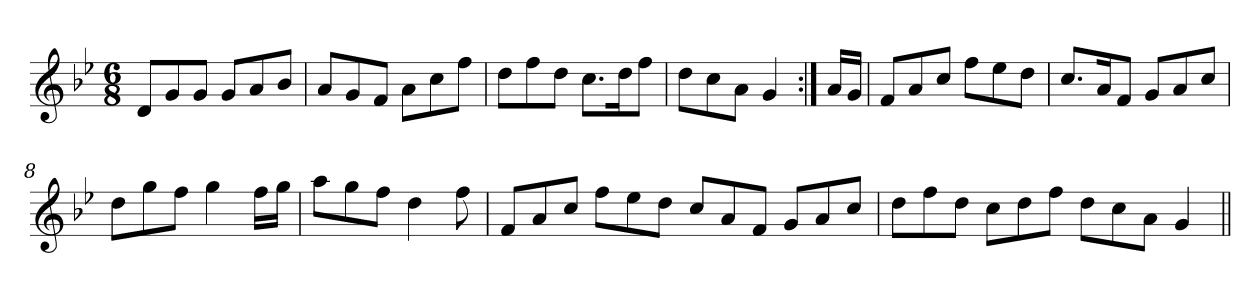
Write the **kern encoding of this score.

**kern
*part1
*staff1
*clefG2
*k[b-e-]
*g:
*M6/8
=1
8d/L
8g/
8g/J
8g/L
8a/
8b-/J
=2
8a/L
8g/
8f/J
8a\L
8cc\
8ff\J
=3
8dd\L
8ff\
8dd\J
8.cc\L
16dd\K
8ff\J
=4
8dd\L
8cc\
8a\J
4g/
=5:|!
16a/LL
16g/JJ
=6
8f/L
8a/
8cc/J
8ff\L
8ee-\
8dd\J
=7
8.cc/L
16a/K
8f/J
8g/L
8a/
8cc/J
=8
8dd\L
8gg\
8ff\J
4gg\
16ff\LL
16gg\JJ
!!LO:LB:g=z
=9
8aa\L
8gg\
8ff\J
4dd\
8ff\
=10
8f/L
8a/
8cc/J
8ff\L
8ee-\
8dd\J
8cc/L
8a/
8f/J
8g/L
8a/
8cc/J
=11
8dd\L
8ff\
8dd\J
8cc\L
8dd\
8ff\J
8dd\L
8cc\
8a\J
4g/
=||
*-
